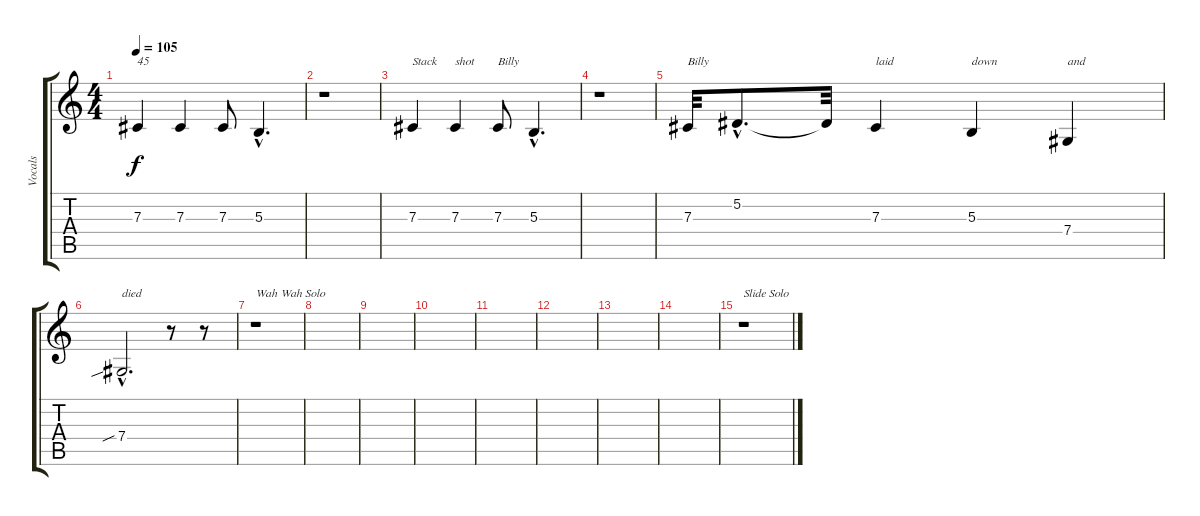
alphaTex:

\track ("Vocals" "Vocals") {instrument clarinet}
\staff {score tabs}
\tuning (Eb4 Bb3 Gb3 Db3 Ab2 Eb2) {hide}
\ts (4 4)
\tempo 105
\clef g2
\ks c
7.3.4{txt "45" dy f} 7.3.4 7.3.8 5.3{hac}.4{d} |
r.1 |
7.3.4{txt "Stack"} 7.3.4{txt "shot"} 7.3.8{txt "Billy"} 5.3{hac}.4{d} |
r.1 |
7.3.32{txt "Billy"} 5.2{hac}.8{d} 5.2{t}.32 7.3.4{txt "laid"} 5.3.4{txt "down"} 7.4.4{txt "and"} |
7.4{sib hac}.2{d txt "died"} r.8 r.8 |
r.1{txt "Wah Wah Solo"} |
|
|
|
|
|
|
|
r.1{txt "Slide Solo"}
